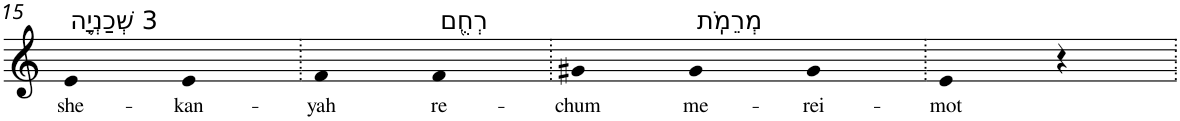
**kern	**text
*part1	*part1
*staff1	*staff1
*I"Piano	*
*I'Pno	*
!!LO:PB:g=z
*clefG2	*
*k[]	*
=15	=15
!LO:TX:a:t=3 שְׁכַנְיָ֥ה	!
!	!LO:LY:b
4e	she-
!	!LO:LY:b
4e	-kan-
=16.	=16.
!	!LO:LY:b
4f	-yah
!LO:TX:a:t=רְחֻ֖ם	!
!	!LO:LY:b
4f	re-
=17.	=17.
!	!LO:LY:b
4g#X	-chum
!LO:TX:a:t=מְרֵמֹֽת	!
!	!LO:LY:b
4g#	me-
!	!LO:LY:b
4g#	-rei-
=18.	=18.
!	!LO:LY:b
4e	-mot
4r	.
=.	=.
*-	*-
